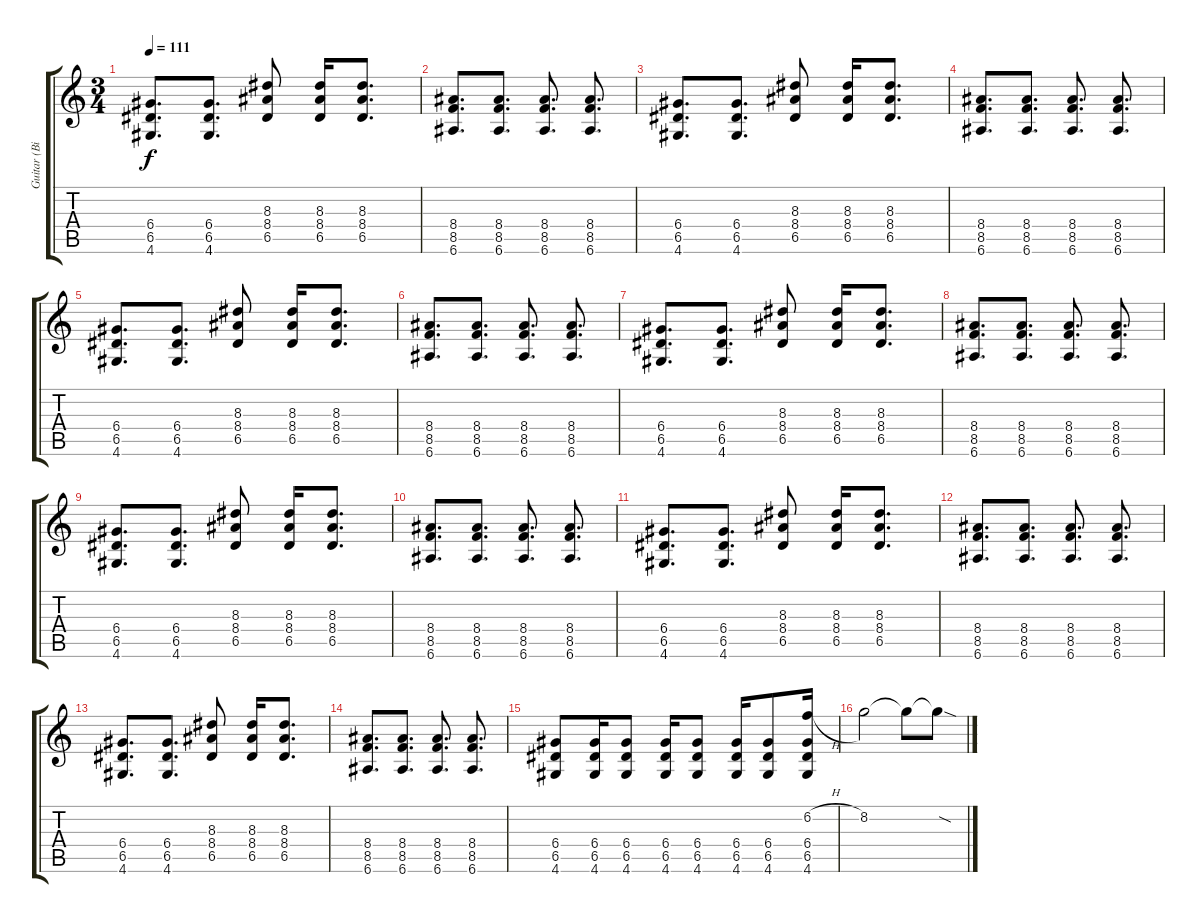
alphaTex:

\track ("Guitar (Billie Joe Armstrong)" "Guitar (Bi") {instrument overdrivenguitar}
\staff {score tabs}
\tuning (E4 B3 G3 D3 A2 E2) {hide}
\ts (3 4)
\tempo 111
\clef g2
\ks c
(6.4 6.5 4.6).8{d dy f} (6.4 6.5 4.6).8{d} (8.3 8.4 6.5).8 (8.3 8.4 6.5).16 (8.3 8.4 6.5).8{d} |
(8.4 8.5 6.6).8{d} (8.4 8.5 6.6).8{d} (8.4 8.5 6.6).8{d} (8.4 8.5 6.6).8{d} |
(6.4 6.5 4.6).8{d} (6.4 6.5 4.6).8{d} (8.3 8.4 6.5).8 (8.3 8.4 6.5).16 (8.3 8.4 6.5).8{d} |
(8.4 8.5 6.6).8{d} (8.4 8.5 6.6).8{d} (8.4 8.5 6.6).8{d} (8.4 8.5 6.6).8{d} |
(6.4 6.5 4.6).8{d} (6.4 6.5 4.6).8{d} (8.3 8.4 6.5).8 (8.3 8.4 6.5).16 (8.3 8.4 6.5).8{d} |
(8.4 8.5 6.6).8{d} (8.4 8.5 6.6).8{d} (8.4 8.5 6.6).8{d} (8.4 8.5 6.6).8{d} |
(6.4 6.5 4.6).8{d} (6.4 6.5 4.6).8{d} (8.3 8.4 6.5).8 (8.3 8.4 6.5).16 (8.3 8.4 6.5).8{d} |
(8.4 8.5 6.6).8{d} (8.4 8.5 6.6).8{d} (8.4 8.5 6.6).8{d} (8.4 8.5 6.6).8{d} |
(6.4 6.5 4.6).8{d} (6.4 6.5 4.6).8{d} (8.3 8.4 6.5).8 (8.3 8.4 6.5).16 (8.3 8.4 6.5).8{d} |
(8.4 8.5 6.6).8{d} (8.4 8.5 6.6).8{d} (8.4 8.5 6.6).8{d} (8.4 8.5 6.6).8{d} |
(6.4 6.5 4.6).8{d} (6.4 6.5 4.6).8{d} (8.3 8.4 6.5).8 (8.3 8.4 6.5).16 (8.3 8.4 6.5).8{d} |
(8.4 8.5 6.6).8{d} (8.4 8.5 6.6).8{d} (8.4 8.5 6.6).8{d} (8.4 8.5 6.6).8{d} |
(6.4 6.5 4.6).8{d} (6.4 6.5 4.6).8{d} (8.3 8.4 6.5).8 (8.3 8.4 6.5).16 (8.3 8.4 6.5).8{d} |
(8.4 8.5 6.6).8{d} (8.4 8.5 6.6).8{d} (8.4 8.5 6.6).8{d} (8.4 8.5 6.6).8{d} |
(6.4 6.5 4.6).8 (6.4 6.5 4.6).16 (6.4 6.5 4.6).8 (6.4 6.5 4.6).16 (6.4 6.5 4.6).8 (6.4 6.5 4.6).16 (6.4 6.5 4.6).8 (6.2{h} 6.4 6.5 4.6).16 |
8.2.2 8.2{t}.8 8.2{sod t}.8
